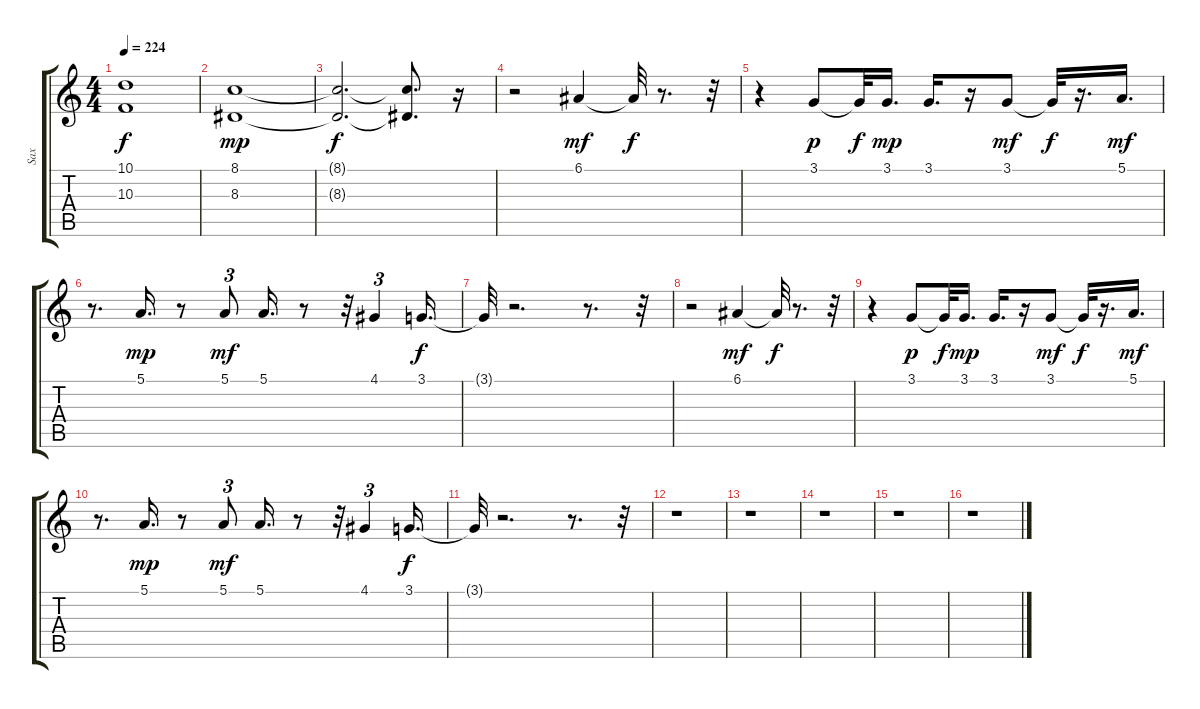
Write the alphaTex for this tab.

\track ("Sax" "Sax") {instrument altosax}
\staff {score tabs}
\tuning (E4 B3 G3 D3 A2 E2) {hide}
\ts (4 4)
\tempo 224
\clef g2
\ks c
(10.1{t} 10.3{t}).1{dy f} |
(8.1 8.3).1{dy mp} |
(8.1{t} 8.3{t}).2{d dy f} (8.1{t} 8.3{t}).8{d} r.16 |
r.2 6.1.4{dy mf} 6.1{t}.32{dy f} r.8{d} r.32 |
r.4 3.1.8{dy p} 3.1{t}.32{dy f} 3.1.16{d dy mp} 3.1.16{d} r.16 3.1.8{dy mf} 3.1{t}.32{dy f} r.16{d} 5.1.16{d dy mf} |
r.8{d} 5.1.16{d dy mp} r.8 5.1.8{tu (3 2) dy mf} 5.1.16{d} r.8 r.32 4.1.4{tu (3 2)} 3.1.16{d dy f} |
3.1{t}.32 r.2{d} r.8{d} r.32 |
r.2 6.1.4{dy mf} 6.1{t}.32{dy f} r.8{d} r.32 |
r.4 3.1.8{dy p} 3.1{t}.32{dy f} 3.1.16{d dy mp} 3.1.16{d} r.16 3.1.8{dy mf} 3.1{t}.32{dy f} r.16{d} 5.1.16{d dy mf} |
r.8{d} 5.1.16{d dy mp} r.8 5.1.8{tu (3 2) dy mf} 5.1.16{d} r.8 r.32 4.1.4{tu (3 2)} 3.1.16{d dy f} |
3.1{t}.32 r.2{d} r.8{d} r.32 |
r.1 |
r.1 |
r.1 |
r.1 |
r.1
